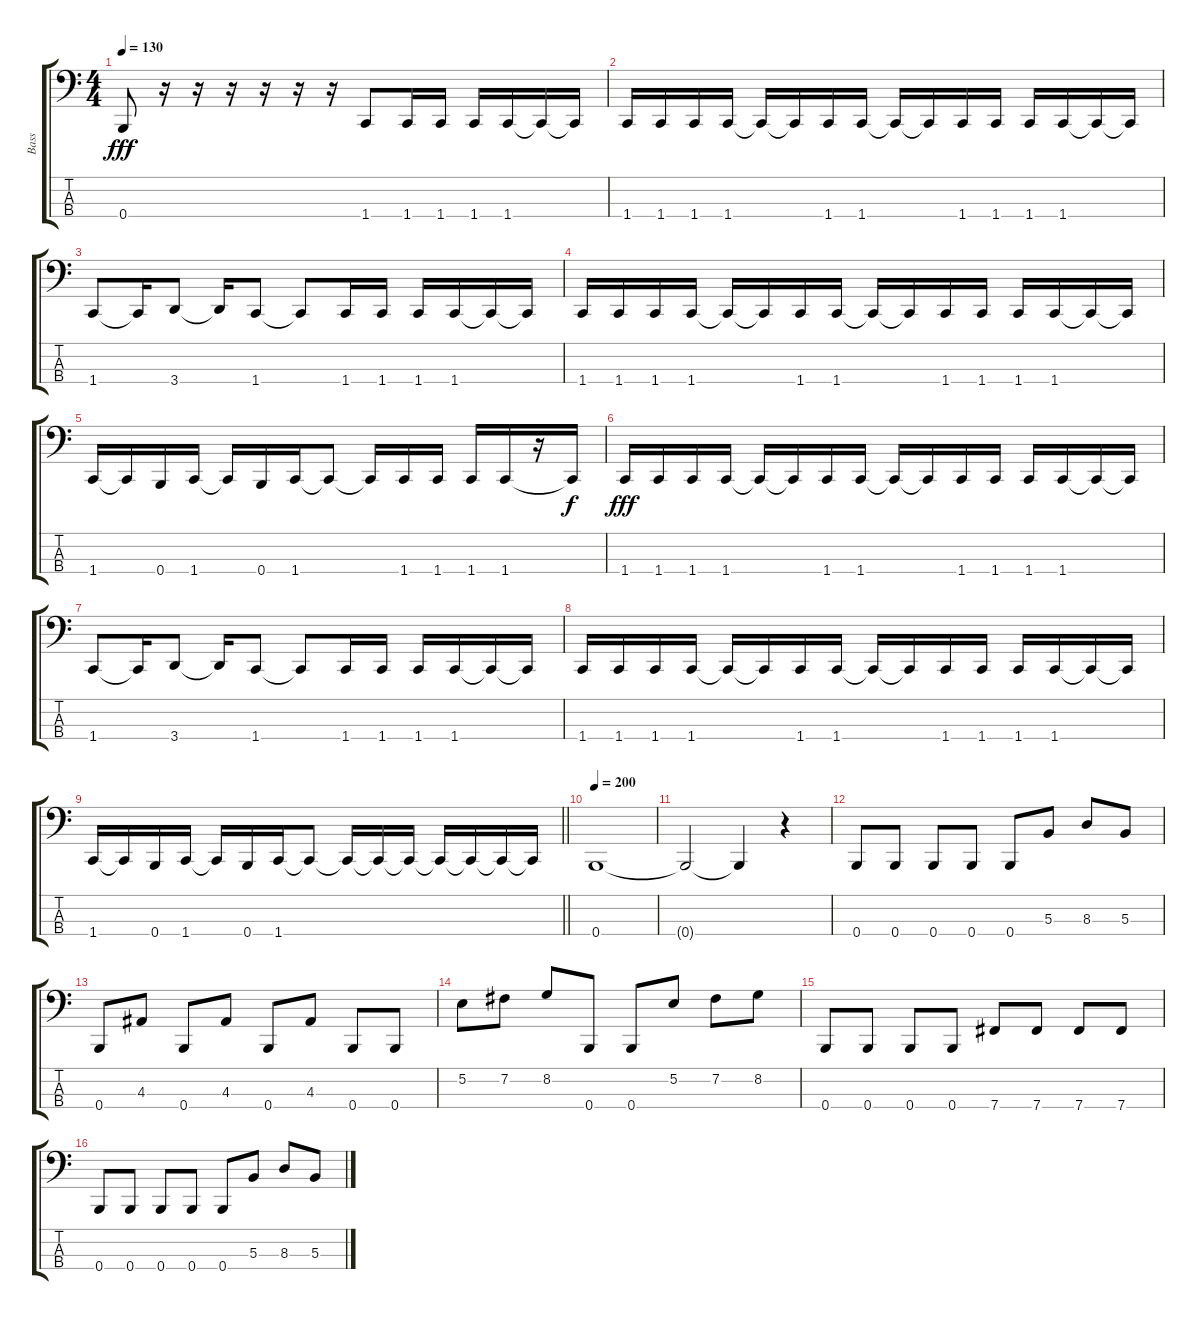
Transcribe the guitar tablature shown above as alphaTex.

\track ("Bass" "Bass") {instrument electricbasspick}
\staff {score tabs}
\tuning (E2 B1 Gb1 B0) {hide}
\ts (4 4)
\tempo 130
\clef f4
\ks c
0.4.8{dy fff} r.16 r.16 r.16 r.16 r.16 r.16 1.4.8 1.4.16 1.4.16 1.4.16 1.4.16 1.4{t}.16 1.4{t}.16 |
1.4.16 1.4.16 1.4.16 1.4.16 1.4{t}.16 1.4{t}.16 1.4.16 1.4.16 1.4{t}.16 1.4{t}.16 1.4.16 1.4.16 1.4.16 1.4.16 1.4{t}.16 1.4{t}.16 |
1.4.8 1.4{t}.16 3.4.8 3.4{t}.16 1.4.8 1.4{t}.8 1.4.16 1.4.16 1.4.16 1.4.16 1.4{t}.16 1.4{t}.16 |
1.4.16 1.4.16 1.4.16 1.4.16 1.4{t}.16 1.4{t}.16 1.4.16 1.4.16 1.4{t}.16 1.4{t}.16 1.4.16 1.4.16 1.4.16 1.4.16 1.4{t}.16 1.4{t}.16 |
1.4.16 1.4{t}.16 0.4.16 1.4.16 1.4{t}.16 0.4.16 1.4.16 1.4{t}.8 1.4{t}.16 1.4.16 1.4.16 1.4.16 1.4.16 r.16 1.4{t}.16{dy f} |
1.4.16{dy fff} 1.4.16 1.4.16 1.4.16 1.4{t}.16 1.4{t}.16 1.4.16 1.4.16 1.4{t}.16 1.4{t}.16 1.4.16 1.4.16 1.4.16 1.4.16 1.4{t}.16 1.4{t}.16 |
1.4.8 1.4{t}.16 3.4.8 3.4{t}.16 1.4.8 1.4{t}.8 1.4.16 1.4.16 1.4.16 1.4.16 1.4{t}.16 1.4{t}.16 |
1.4.16 1.4.16 1.4.16 1.4.16 1.4{t}.16 1.4{t}.16 1.4.16 1.4.16 1.4{t}.16 1.4{t}.16 1.4.16 1.4.16 1.4.16 1.4.16 1.4{t}.16 1.4{t}.16 |
\barLineRight lightlight
1.4.16 1.4{t}.16 0.4.16 1.4.16 1.4{t}.16 0.4.16 1.4.16 1.4{t}.8 1.4{t}.16 1.4{t}.16 1.4{t}.16 1.4{t}.16 1.4{t}.16 1.4{t}.16 1.4{t}.16 |
\section ("" "")
\tempo 200
0.4.1 |
0.4{t}.2 0.4{t}.4 r.4 |
0.4.8 0.4.8 0.4.8 0.4.8 0.4.8 5.3.8 8.3.8 5.3.8 |
0.4.8 4.3.8 0.4.8 4.3.8 0.4.8 4.3.8 0.4.8 0.4.8 |
5.2.8 7.2.8 8.2.8 0.4.8 0.4.8 5.2.8 7.2.8 8.2.8 |
0.4.8 0.4.8 0.4.8 0.4.8 7.4.8 7.4.8 7.4.8 7.4.8 |
0.4.8 0.4.8 0.4.8 0.4.8 0.4.8 5.3.8 8.3.8 5.3.8
